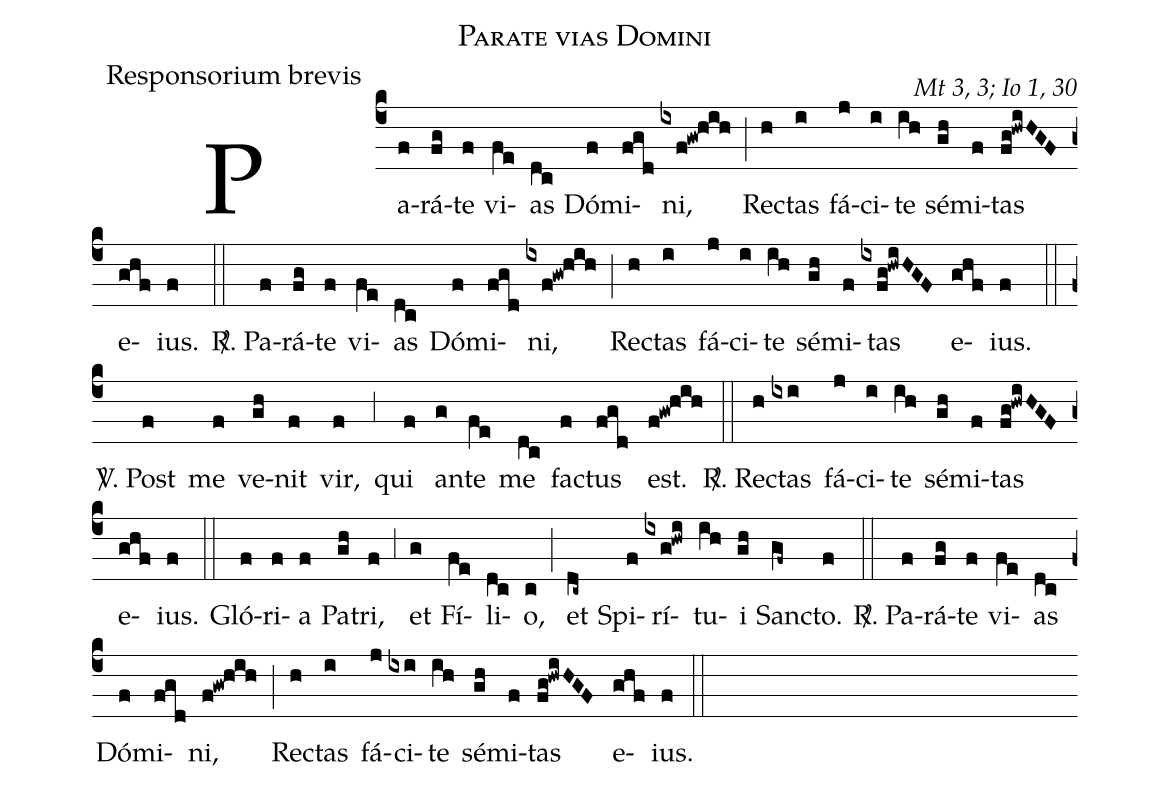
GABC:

name:Parate vias Domini;
office-part:Responsorium brevis;
commentary:Mt 3, 3; Io 1, 30;
%%
(c4) Pa(f)rá(fg)te(f) vi(fe)as(dc) Dó(f)mi(fgd)ni,(ixf!gw!h!i!h) (;) Re(h)ctas(i) fá(j)ci(i)te(ih) sé(gh)mi(f)tas(fg!hwiHGF) e(ghf)ius.(f) (::)

 <sp>R/</sp>. Pa(f)rá(fg)te(f) vi(fe)as(dc) Dó(f)mi(fgd)ni,(ixf!gw!h!i!h) (;) Re(h)ctas(i) fá(j)ci(i)te(ih) sé(gh)mi(f)tas(ixfg!hwiHGF) e(ghf)ius.(f) (::)

 <sp>V/</sp>. Post(f) me(f) ve(gh)nit(f) vir,(f) (,3) qui(f) an(g)te(fe) me(dc) fa(f)ctus(fgd) est.(f!gw!h!i!h) (::)

 <sp>R/</sp>.  Re(h)ctas(ixi) fá(j)ci(i)te(ih) sé(gh)mi(f)tas(fg!hwiHGF) e(ghf)ius.(f) (::)

 Gló(f)ri(f)a(f) Pa(gh)tri,(f) (,3) et(g) Fí(fe)li(dc)o,(c) (;) et(dc~) Spi(f)rí(ixg!hwi)tu(ih)i(gh) San(gf~)cto.(f) (::)

  <sp>R/</sp>. Pa(f)rá(fg)te(f) vi(fe)as(dc) Dó(f)mi(fgd)ni,(f!gw!h!i!h) (;) Re(h)ctas(i) fá(j)ci(ixi)te(ih) sé(gh)mi(f)tas(fg!hwiHGF) e(ghf)ius.(f) (::)
